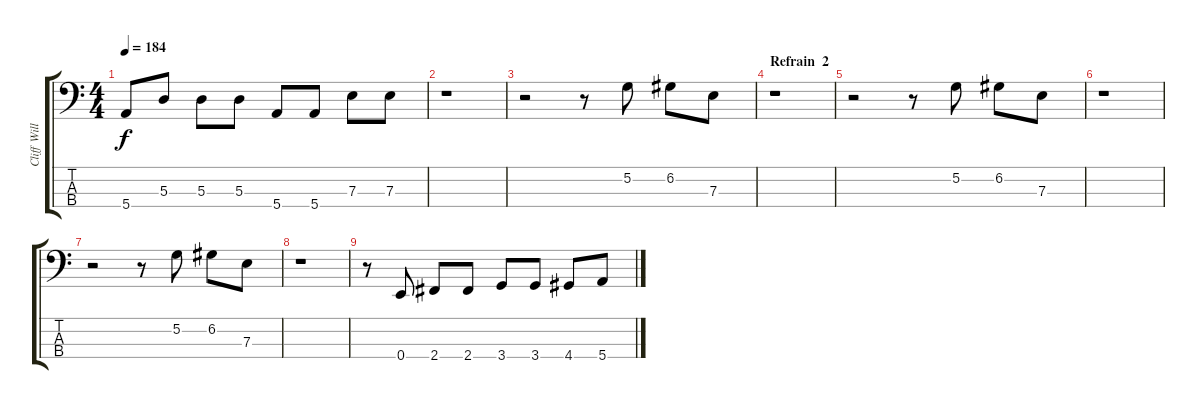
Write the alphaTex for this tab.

\track ("Cliff Williams" "Cliff Will") {instrument electricbassfinger}
\staff {score tabs}
\tuning (G2 D2 A1 E1) {hide}
\ts (4 4)
\tempo 184
\clef f4
\ks c
5.4.8{dy f} 5.3.8 5.3.8 5.3.8 5.4.8 5.4.8 7.3.8 7.3.8 |
r.1 |
r.2 r.8 5.2.8 6.2.8 7.3.8 |
\section ("" "Refrain  2")
r.1 |
r.2 r.8 5.2.8 6.2.8 7.3.8 |
r.1 |
r.2 r.8 5.2.8 6.2.8 7.3.8 |
r.1 |
r.8 0.4.8 2.4.8 2.4.8 3.4.8 3.4.8 4.4.8 5.4.8
